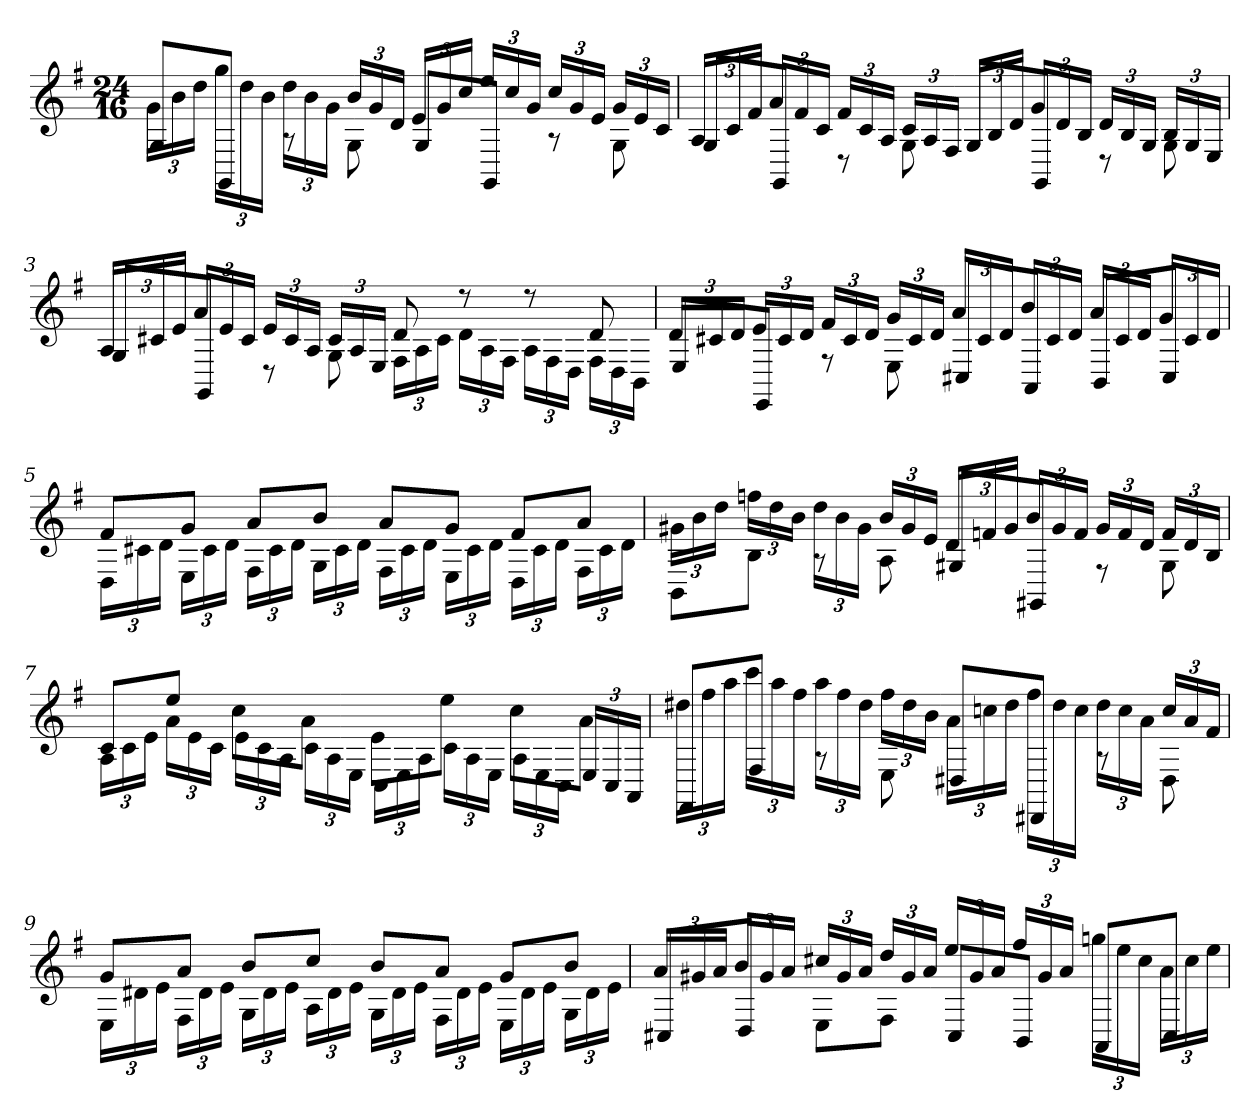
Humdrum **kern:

**kern
*part1
*staff1
*k[f#]
*G:
*M24/16
*MM120
=1
*^
24g\LL	8G/L
24b\	.
24dd\JJ	.
24gg\LL	8GG/J
24dd\	.
24b\JJ	.
24dd\LL	8r
24b\	.
24g\JJ	.
24b/LL	8G\
24g/	.
24d/JJ	.
24e/LL	8G/L
24g/	.
24cc/JJ	.
24ee/LL	8GG/J
24cc/	.
24g/JJ	.
24cc/LL	8r
24g/	.
24e/JJ	.
24g/LL	8G\
24e/	.
24c/JJ	.
=2	=2
24A/LL	8G/L
24c/	.
24f#/JJ	.
24a/LL	8GG/J
24f#/	.
24c/JJ	.
24f#/LL	8r
24c/	.
24A/JJ	.
24c/LL	8G\
24A/	.
24F#/JJ	.
24G/LL	8G/L
24B/	.
24d/JJ	.
24g/LL	8GG/J
24d/	.
24B/JJ	.
24d/LL	8r
24B/	.
24G/JJ	.
24B/LL	8G\
24G/	.
24E/JJ	.
=3	=3
24A/LL	8G/L
24c#X/	.
24e/JJ	.
24a/LL	8GG/J
24e/	.
24c#/JJ	.
24e/LL	8r
24c#/	.
24A/JJ	.
24c#/LL	8G\
24A/	.
24E/JJ	.
8d/	24F#\LL
.	24A\
.	24c#\JJ
8r	24d\LL
.	24A\
.	24F#\JJ
8r	24A\LL
.	24F#\
.	24D\JJ
8d/	24F#\LL
.	24D\
.	24BB\JJ
=4	=4
24d/LL	8E/L
24c#X/	.
24d/JJ	.
24e/LL	8EE/J
24c#/	.
24d/JJ	.
24f#/LL	8r
24c#/	.
24d/JJ	.
24g/LL	8E\
24c#/	.
24d/JJ	.
24a/LL	8C#X/L
24c#/	.
24d/JJ	.
24b/LL	8AA/J
24c#/	.
24d/JJ	.
24a/LL	8BB/L
24c#/	.
24d/JJ	.
24g/LL	8C#/J
24c#/	.
24d/JJ	.
=5	=5
8f#/L	24D\LL
.	24c#X\
.	24d\JJ
8g/J	24E\LL
.	24c#\
.	24d\JJ
8a/L	24F#\LL
.	24c#\
.	24d\JJ
8b/J	24G\LL
.	24c#\
.	24d\JJ
8a/L	24F#\LL
.	24c#\
.	24d\JJ
8g/J	24E\LL
.	24c#\
.	24d\JJ
8f#/L	24D\LL
.	24c#\
.	24d\JJ
8a/J	24F#\LL
.	24c#\
.	24d\JJ
=6	=6
24g#X\LL	8BB\L
24b\	.
24dd\JJ	.
24ffn\LL	8B\J
24dd\	.
24b\JJ	.
24dd\LL	8r
24b\	.
24g#\JJ	.
24b/LL	8A\
24g#/	.
24e/JJ	.
24d/LL	8G#X/L
24fn/	.
24g#/JJ	.
24b/LL	8GG#X/J
24g#/	.
24f/JJ	.
24g#/LL	8r
24f/	.
24d/JJ	.
24f/LL	8G#\
24d/	.
24B/JJ	.
=7	=7
8c/L	24A\LL
.	24c\
.	24e\JJ
8ee/J	24a\LL
.	24e\
.	24c\JJ
8cc\L	24e\LL
.	24c\
.	24A\JJ
8a\J	24c\LL
.	24A\
.	24E\JJ
8e\L	24C\LL
.	24E\
.	24A\JJ
8ee\J	24c\LL
.	24A\
.	24E\JJ
8cc\L	24A\LL
.	24E\
.	24C\JJ
8a\J	24E/LL
.	24C/
.	24AA/JJ
=8	=8
24dd#X\LL	8FF#/L
24ff#\	.
24aa\JJ	.
24ccc\LL	8F#/J
24aa\	.
24ff#\JJ	.
24aa\LL	8r
24ff#\	.
24dd#\JJ	.
24ff#\LL	8E\
24dd#\	.
24b\JJ	.
24a\LL	8D#X/L
24ccn\	.
24dd#\JJ	.
24ff#\LL	8DD#X/J
24dd#\	.
24cc\JJ	.
24dd#\LL	8r
24cc\	.
24a\JJ	.
24cc/LL	8D#\
24a/	.
24f#/JJ	.
=9	=9
8g/L	24E\LL
.	24d#X\
.	24e\JJ
8a/J	24F#\LL
.	24d#\
.	24e\JJ
8b/L	24G\LL
.	24d#\
.	24e\JJ
8cc/J	24A\LL
.	24d#\
.	24e\JJ
8b/L	24G\LL
.	24d#\
.	24e\JJ
8a/J	24F#\LL
.	24d#\
.	24e\JJ
8g/L	24E\LL
.	24d#\
.	24e\JJ
8b/J	24G\LL
.	24d#\
.	24e\JJ
=10	=10
24a/LL	8C#X/L
24g#X/	.
24a/JJ	.
24b/LL	8D/J
24g#/	.
24a/JJ	.
24cc#X/LL	8E\L
24g#/	.
24a/JJ	.
24dd/LL	8F#\J
24g#/	.
24a/JJ	.
24ee/LL	8C#/L
24g#/	.
24a/JJ	.
24ff#/LL	8BB/J
24g#/	.
24a/JJ	.
24ggn\LL	8AA/L
24ee\	.
24cc#\JJ	.
24a\LL	8C#/J
24cc#\	.
24ee\JJ	.
*v	*v
=
*-
